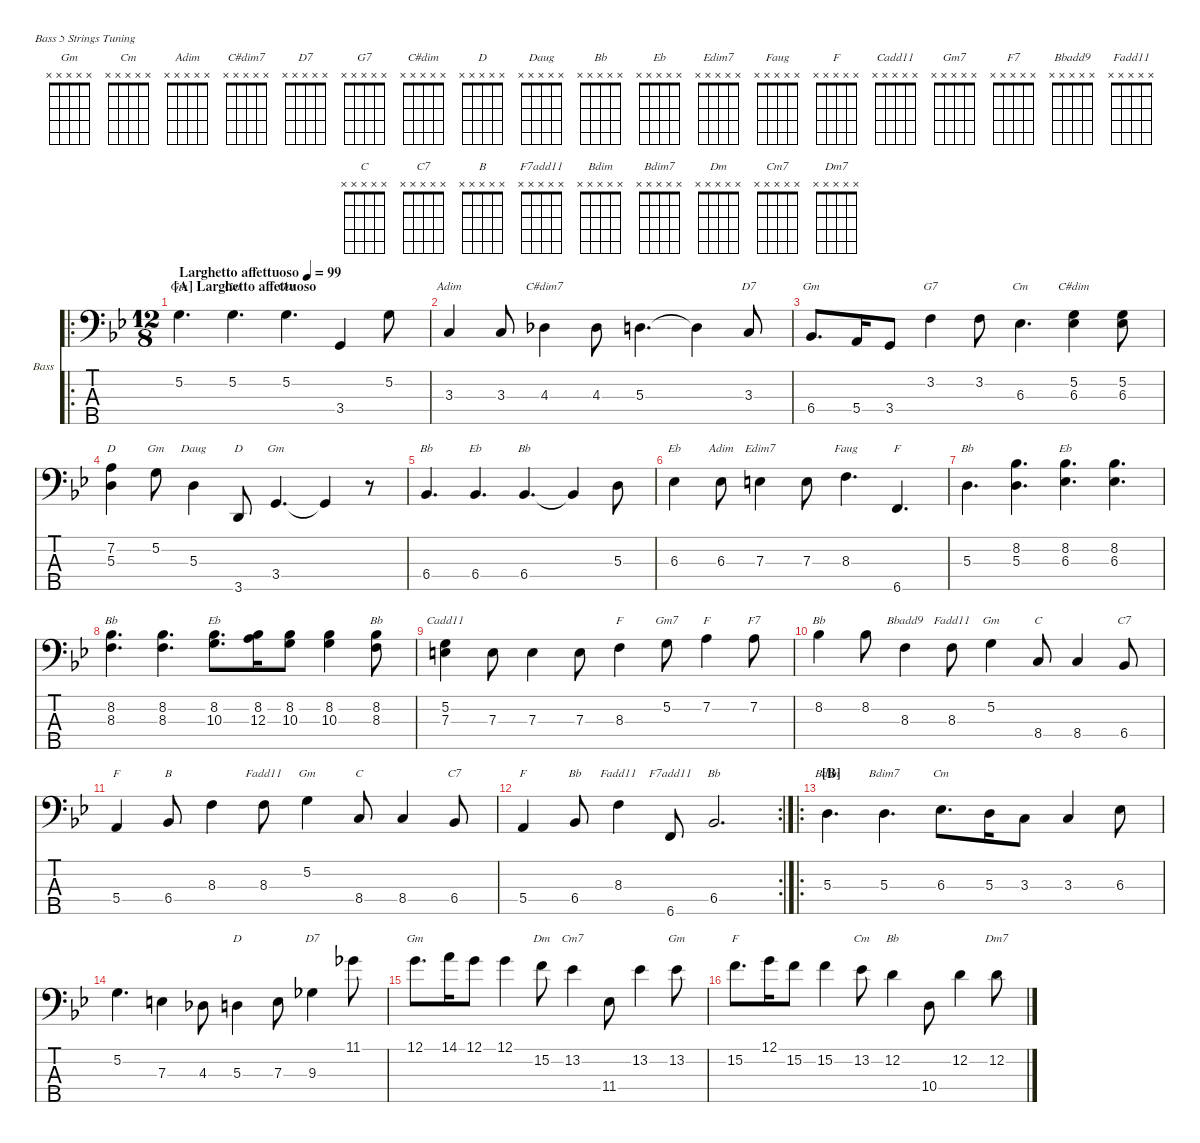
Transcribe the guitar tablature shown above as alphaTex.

\defaultSystemsLayout 4
\hideDynamics
\bracketExtendMode nobrackets
\firstSystemTrackNameOrientation horizontal
\otherSystemsTrackNameOrientation horizontal
\track ("Electric Bass" "Bass") {instrument electricbassfinger}
\staff {score tabs}
\tuning (G2 D2 A1 E1 B0)
\chord ("Gm" x x x x x)
\chord ("Cm" x x x x x)
\chord ("Adim" x x x x x)
\chord ("C#dim7" x x x x x)
\chord ("D7" x x x x x)
\chord ("G7" x x x x x)
\chord ("C#dim" x x x x x)
\chord ("D" x x x x x)
\chord ("Daug" x x x x x)
\chord ("Bb" x x x x x)
\chord ("Eb" x x x x x)
\chord ("Edim7" x x x x x)
\chord ("Faug" x x x x x)
\chord ("F" x x x x x)
\chord ("Cadd11" x x x x x)
\chord ("Gm7" x x x x x)
\chord ("F7" x x x x x)
\chord ("Bbadd9" x x x x x)
\chord ("Fadd11" x x x x x)
\chord ("C" x x x x x)
\chord ("C7" x x x x x)
\chord ("B" x x x x x)
\chord ("F7add11" x x x x x)
\chord ("Bdim" x x x x x)
\chord ("Bdim7" x x x x x)
\chord ("Dm" x x x x x)
\chord ("Cm7" x x x x x)
\chord ("Dm7" x x x x x)
\ro
\ts (12 8)
\section ("A" "Larghetto affettuoso")
\tempo (99 "Larghetto affettuoso")
\clef f4
\ks gminor
5.2.4{d ch "Gm" dy f instrument electricbassfinger} 5.2.4{d ch "Cm"} 5.2.4{d ch "Gm"} 3.4.4 5.2.8 |
3.3.4{ch "Adim"} 3.3.8 4.3.4{ch "C#dim7"} 4.3.8 5.3.4{d} 5.3{t}.4 3.3.8{ch "D7"} |
6.4.8{d ch "Gm"} 5.4.16 3.4.8 3.2.4{ch "G7"} 3.2.8 6.3.4{d ch "Cm"} (5.2 6.3).4{ch "C#dim"} (5.2 6.3).8 |
(7.2 5.3).4{ch "D"} 5.2.8{ch "Gm"} 5.3.4{ch "Daug"} 3.5.8{ch "D"} 3.4.4{d ch "Gm"} 3.4{t}.4 r.8 |
6.4.4{d ch "Bb"} 6.4.4{d ch "Eb"} 6.4.4{d ch "Bb"} 6.4{t}.4 5.3.8 |
6.3.4{ch "Eb"} 6.3.8{ch "Adim"} 7.3.4{ch "Edim7"} 7.3.8 8.3.4{d ch "Faug"} 6.5.4{d ch "F"} |
5.3.4{d ch "Bb"} (5.3 8.2).4{d} (6.3 8.2).4{d ch "Eb"} (6.3 8.2).4{d} |
(8.3 8.2).4{d ch "Bb"} (8.3 8.2).4{d} (10.3 8.2).8{d ch "Eb"} (12.3 8.2).16 (10.3 8.2).8 (10.3 8.2).4 (8.3 8.2).8{ch "Bb"} |
(7.3 5.2).4{ch "Cadd11"} 7.3.8 7.3.4 7.3.8 8.3.4{ch "F"} 5.2.8{ch "Gm7"} 7.2.4{ch "F"} 7.2.8{ch "F7"} |
8.2.4{ch "Bb"} 8.2.8 8.3.4{ch "Bbadd9"} 8.3.8{ch "Fadd11"} 5.2.4{ch "Gm"} 8.4.8{ch "C"} 8.4.4 6.4.8{ch "C7"} |
5.4.4{ch "F"} 6.4.8{ch "B"} 8.3.4 8.3.8{ch "Fadd11"} 5.2.4{ch "Gm"} 8.4.8{ch "C"} 8.4.4 6.4.8{ch "C7"} |
\rc 2
5.4.4{ch "F"} 6.4.8{ch "Bb"} 8.3.4{ch "Fadd11"} 6.5.8{ch "F7add11"} 6.4.2{d ch "Bb"} |
\ro
\section ("B" "")
5.3.4{d ch "Bdim"} 5.3.4{d ch "Bdim7"} 6.3.8{d ch "Cm"} 5.3.16 3.3.8 3.3.4 6.3.8 |
5.2.4{d} 7.3.4 4.3.8 5.3.4{ch "D"} 7.3.8 9.3.4{ch "D7"} 11.1.8 |
12.1.8{d ch "Gm"} 14.1.16 12.1.8 12.1.4 15.2.8{ch "Dm"} 13.2.4{ch "Cm7"} 11.4.8 13.2.4 13.2.8{ch "Gm"} |
15.2.8{d ch "F"} 12.1.16 15.2.8 15.2.4 13.2.8{ch "Cm"} 12.2.4{ch "Bb"} 10.4.8 12.2.4 12.2.8{ch "Dm7"}
